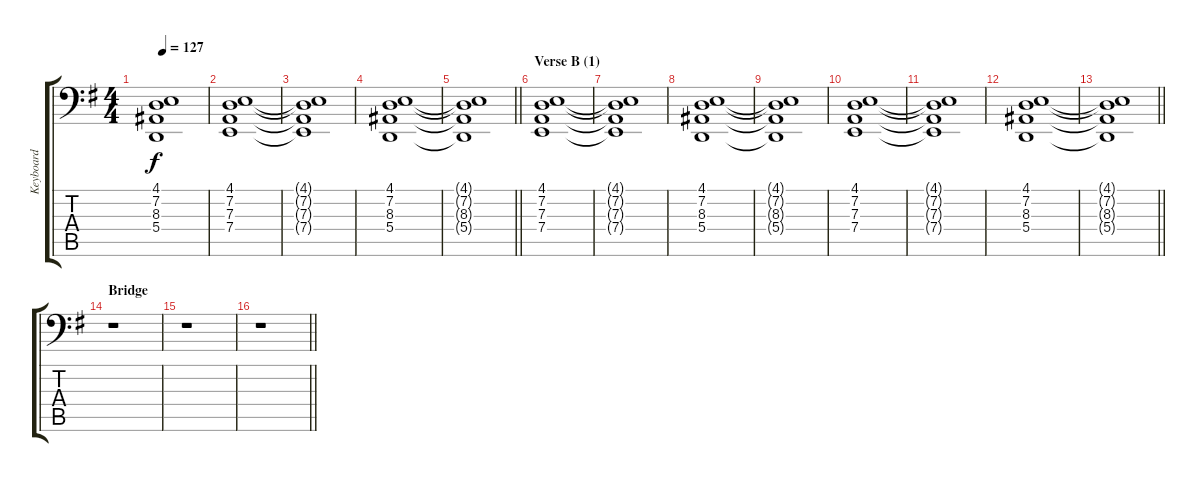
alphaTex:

\track ("Keyboard" "Keyboard") {instrument pad3polysynth}
\staff {score tabs}
\tuning (C3 G2 D2 A1 E1 B0) {hide}
\ts (4 4)
\tempo 127
\clef f4
\ks eminor
(4.1{t} 7.2{t} 8.3{t} 5.4{t}).1{dy f} |
(4.1 7.2 7.3 7.4).1 |
(4.1{t} 7.2{t} 7.3{t} 7.4{t}).1 |
(4.1 7.2 8.3 5.4).1 |
\barLineRight lightlight
(4.1{t} 7.2{t} 8.3{t} 5.4{t}).1 |
\section ("" "Verse B (1)")
(4.1 7.2 7.3 7.4).1 |
(4.1{t} 7.2{t} 7.3{t} 7.4{t}).1 |
(4.1 7.2 8.3 5.4).1 |
(4.1{t} 7.2{t} 8.3{t} 5.4{t}).1 |
(4.1 7.2 7.3 7.4).1 |
(4.1{t} 7.2{t} 7.3{t} 7.4{t}).1 |
(4.1 7.2 8.3 5.4).1 |
\barLineRight lightlight
(4.1{t} 7.2{t} 8.3{t} 5.4{t}).1 |
\section ("" "Bridge")
r.1 |
r.1 |
\barLineRight lightlight
r.1
